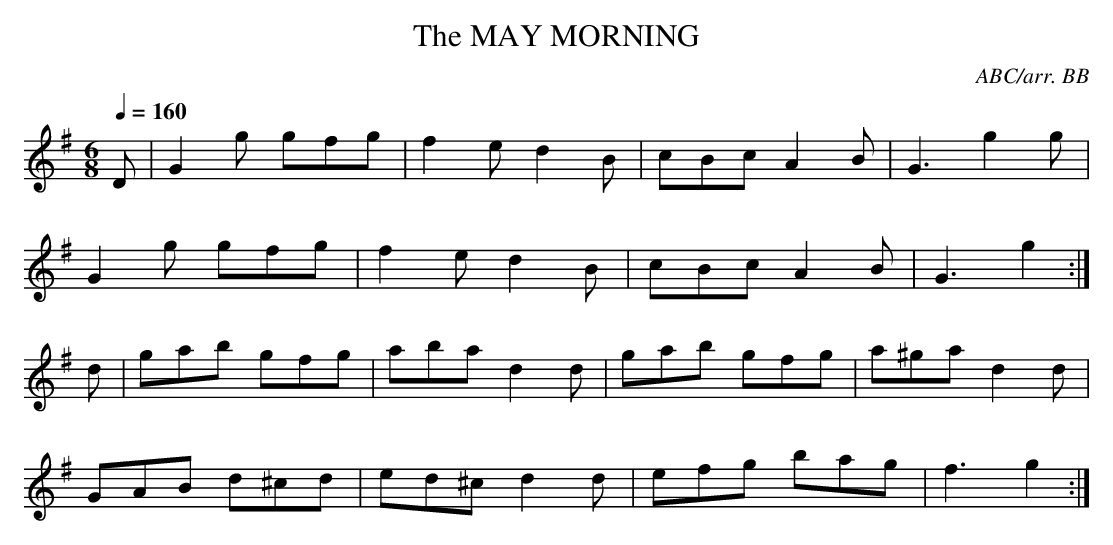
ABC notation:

X:1
T:MAY MORNING, The
C:ABC/arr. BB
Q:1/4=160
M:6/8
L:1/8
K:G
D|G2g gfg|f2e d2B|cBc A2B|G3 g2g |
G2g gfg|f2e d2B|cBc A2B|G3 g2 :|
d|gab gfg|aba d2d|gab gfg|a^ga d2d |
GAB d^cd|ed^c d2d|efg bag|f3 g2 :|
